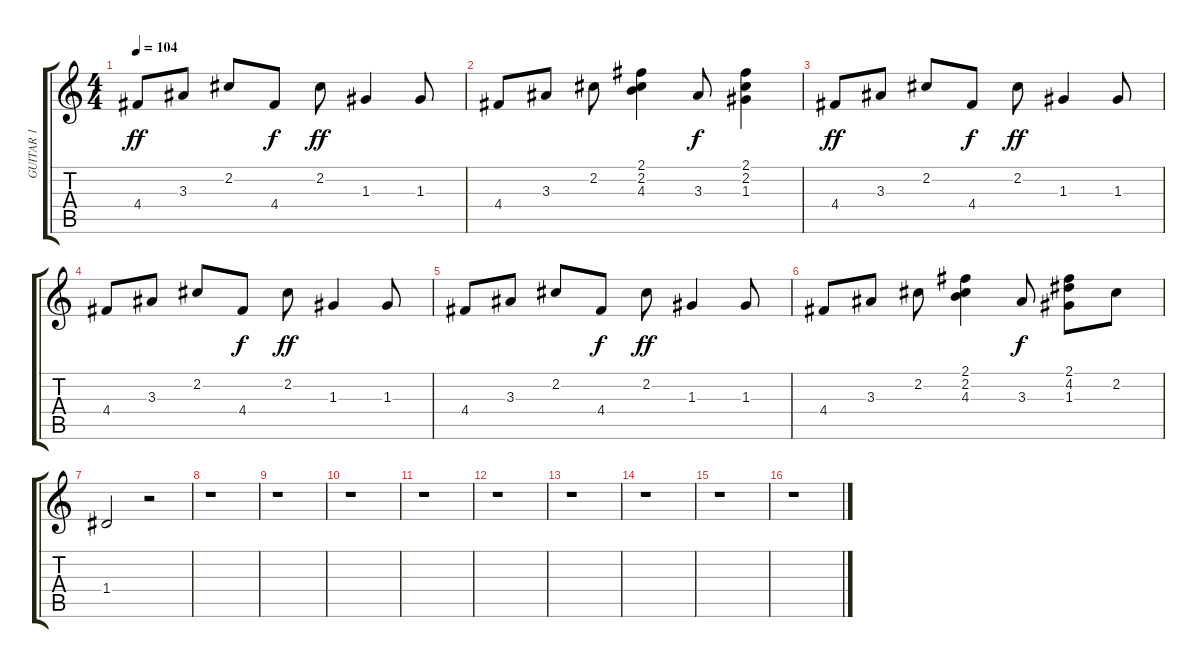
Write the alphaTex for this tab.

\track ("GUITAR 1" "GUITAR 1") {instrument electricguitarclean}
\staff {score tabs}
\tuning (E4 B3 G3 D3 A2 E2) {hide}
\ts (4 4)
\tempo 104
\clef g2
\ks c
4.4.8{dy ff} 3.3.8 2.2.8 4.4.8{dy f} 2.2.8{dy ff} 1.3.4 1.3.8 |
4.4.8 3.3.8 2.2.8 (2.1 2.2 4.3).4 3.3.8{dy f} (2.1 2.2 1.3).4 |
4.4.8{dy ff} 3.3.8 2.2.8 4.4.8{dy f} 2.2.8{dy ff} 1.3.4 1.3.8 |
4.4.8 3.3.8 2.2.8 4.4.8{dy f} 2.2.8{dy ff} 1.3.4 1.3.8 |
4.4.8 3.3.8 2.2.8 4.4.8{dy f} 2.2.8{dy ff} 1.3.4 1.3.8 |
4.4.8 3.3.8 2.2.8 (2.1 2.2 4.3).4 3.3.8{dy f} (2.1 4.2 1.3).8 2.2.8 |
1.4.2 r.2 |
r.1 |
r.1 |
r.1 |
r.1 |
r.1 |
r.1 |
r.1 |
r.1 |
r.1
